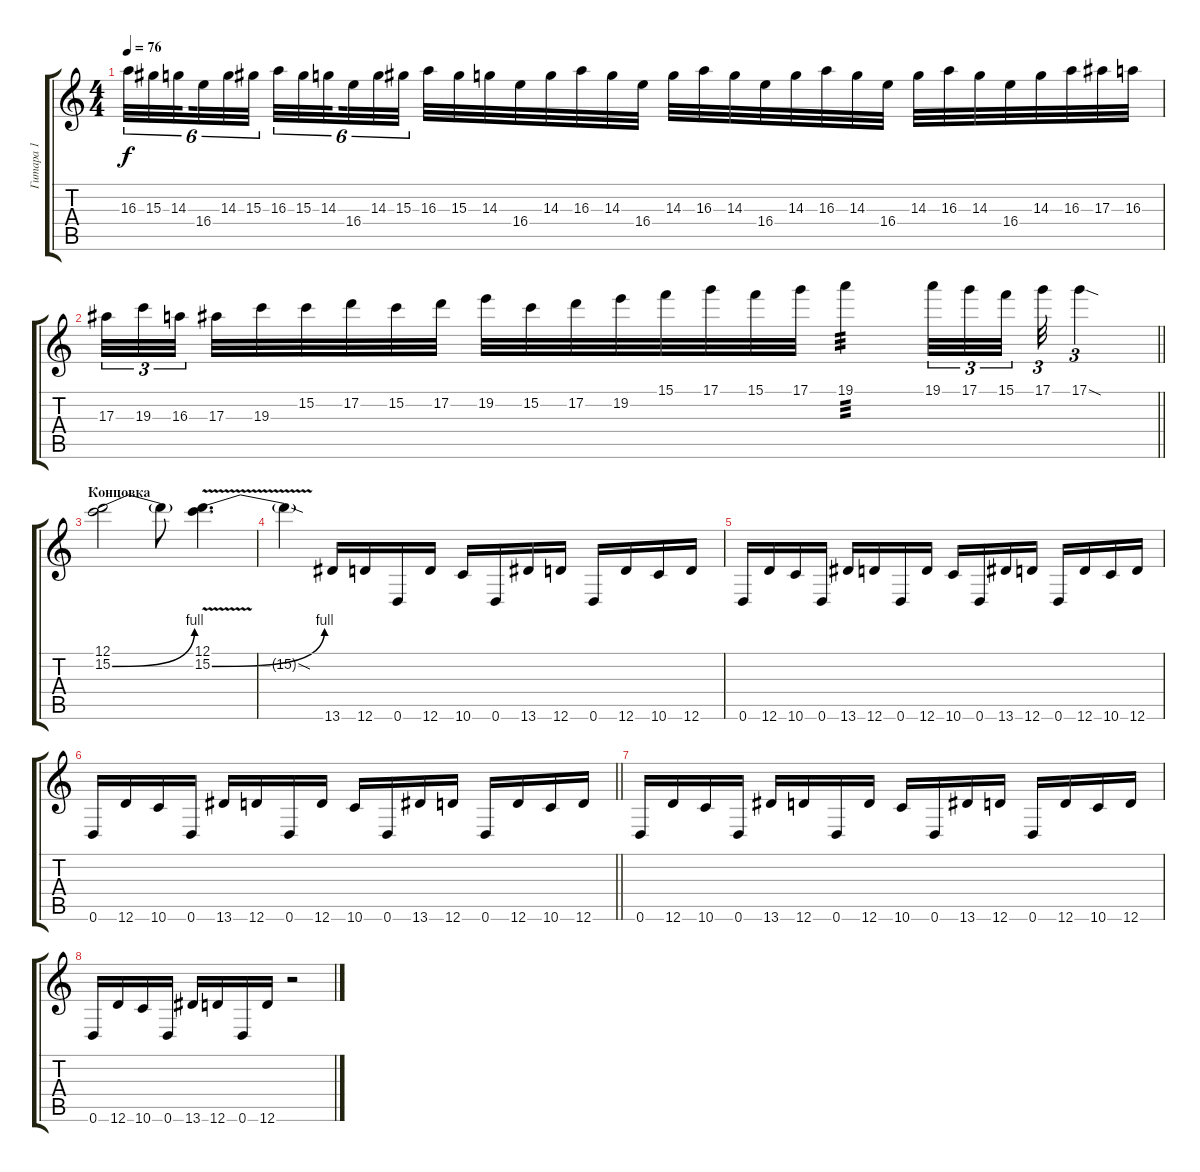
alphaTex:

\track ("Гитара 1" "Гитара 1") {instrument distortionguitar}
\staff {score tabs}
\tuning (D4 A3 F3 C3 G2 D2) {hide}
\ts (4 4)
\tempo 76
\clef g2
\ks c
16.3.32{tu (6 4) dy f} 15.3.32{tu (6 4)} 14.3.32{tu (6 4) beam splitsecondary} 16.4.32{tu (6 4)} 14.3.32{tu (6 4)} 15.3.32{tu (6 4) beam splitsecondary} 16.3.32{tu (6 4)} 15.3.32{tu (6 4)} 14.3.32{tu (6 4) beam splitsecondary} 16.4.32{tu (6 4)} 14.3.32{tu (6 4)} 15.3.32{tu (6 4)} 16.3.32 15.3.32 14.3.32 16.4.32 14.3.32 16.3.32 14.3.32 16.4.32 14.3.32 16.3.32 14.3.32 16.4.32 14.3.32 16.3.32 14.3.32 16.4.32 14.3.32 16.3.32 14.3.32 16.4.32 14.3.32 16.3.32 17.3.32 16.3.32 |
\barLineRight lightlight
17.3.32{tu (3 2)} 19.3.32{tu (3 2)} 16.3.32{tu (3 2) beam splitsecondary} 17.3.32 19.3.32 15.2.32 17.2.32 15.2.32 17.2.32 19.2.32 15.2.32 17.2.32 19.2.32 15.1.32 17.1.32 15.1.32 17.1.32 19.1.4{tp 3} 19.1.32{tu (3 2)} 17.1.32{tu (3 2)} 15.1.32{tu (3 2) beam splitsecondary} 17.1.32{tu (3 2)} 17.1{sod}.4{tu (3 2)} |
\section ("" "Концовка")
(12.1 15.2{be (bend 0 0 60 4)}).2 15.2{t}.8 (12.1 15.2{be (bend 0 0 60 4) v}).4{d} |
15.2{sod t}.4 13.6.16 12.6.16 0.6.16 12.6.16 10.6.16 0.6.16 13.6.16 12.6.16 0.6.16 12.6.16 10.6.16 12.6.16 |
0.6.16 12.6.16 10.6.16 0.6.16 13.6.16 12.6.16 0.6.16 12.6.16 10.6.16 0.6.16 13.6.16 12.6.16 0.6.16 12.6.16 10.6.16 12.6.16 |
\barLineRight lightlight
0.6.16 12.6.16 10.6.16 0.6.16 13.6.16 12.6.16 0.6.16 12.6.16 10.6.16 0.6.16 13.6.16 12.6.16 0.6.16 12.6.16 10.6.16 12.6.16 |
0.6.16 12.6.16 10.6.16 0.6.16 13.6.16 12.6.16 0.6.16 12.6.16 10.6.16 0.6.16 13.6.16 12.6.16 0.6.16 12.6.16 10.6.16 12.6.16 |
0.6.16 12.6.16 10.6.16 0.6.16 13.6.16 12.6.16 0.6.16 12.6.16 r.2
